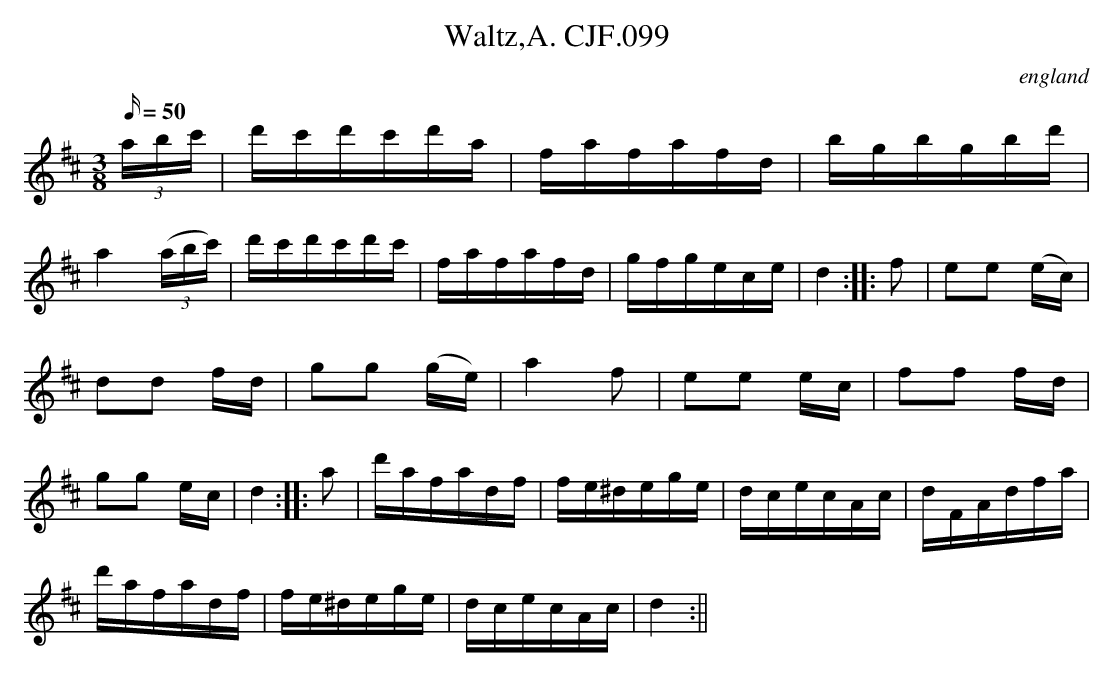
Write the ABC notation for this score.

X:1
T:Waltz,A. CJF.099
O:england
M:3/8
L:1/16
Q:50
K:D
(3abc'|d'c'd'c'd'a|fafafd|bgbgbd'|a4((3abc')|\
d'c'd'c'd'c'|fafafd|gfgece|d4:|:f2|e2e2 (ec)|
d2d2 fd|g2g2 (ge)|a4f2|e2e2 ec|f2f2 fd|\
g2g2 ec|d4:|:a2|d'afadf|fe^dege|dcecAc|dFAdfa|
d'afadf|fe^dege|dcecAc|d4:||
